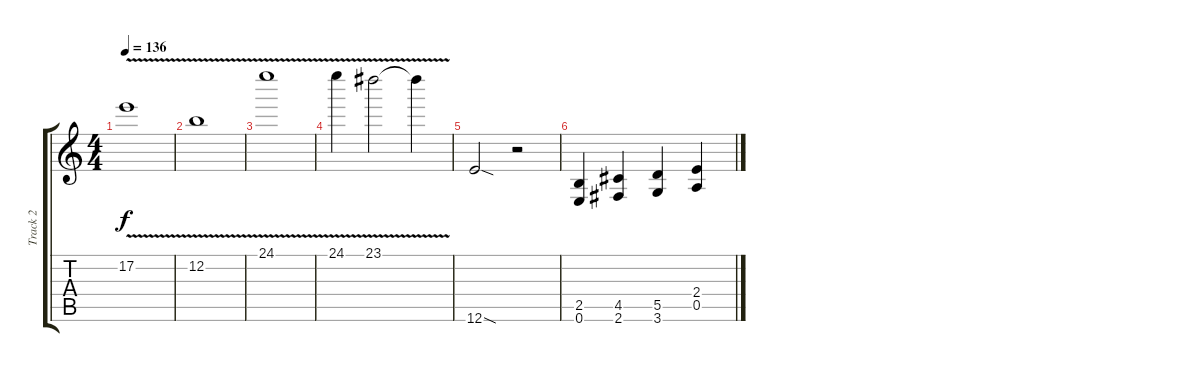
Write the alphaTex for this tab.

\track ("Track 2" "Track 2") {instrument electricguitarclean}
\staff {score tabs}
\tuning (E4 B3 G3 D3 A2 E2) {hide}
\ts (4 4)
\tempo 136
\clef g2
\ks c
17.2{v}.1{dy f} |
12.2{v}.1{volume 0} |
24.1{v}.1 |
24.1{v}.4 23.1{v}.2 23.1{t}.4 |
12.6{sod}.2{volume 0} r.2 |
(2.5 0.6).4 (4.5 2.6).4 (5.5 3.6).4 (2.4 0.5).4
